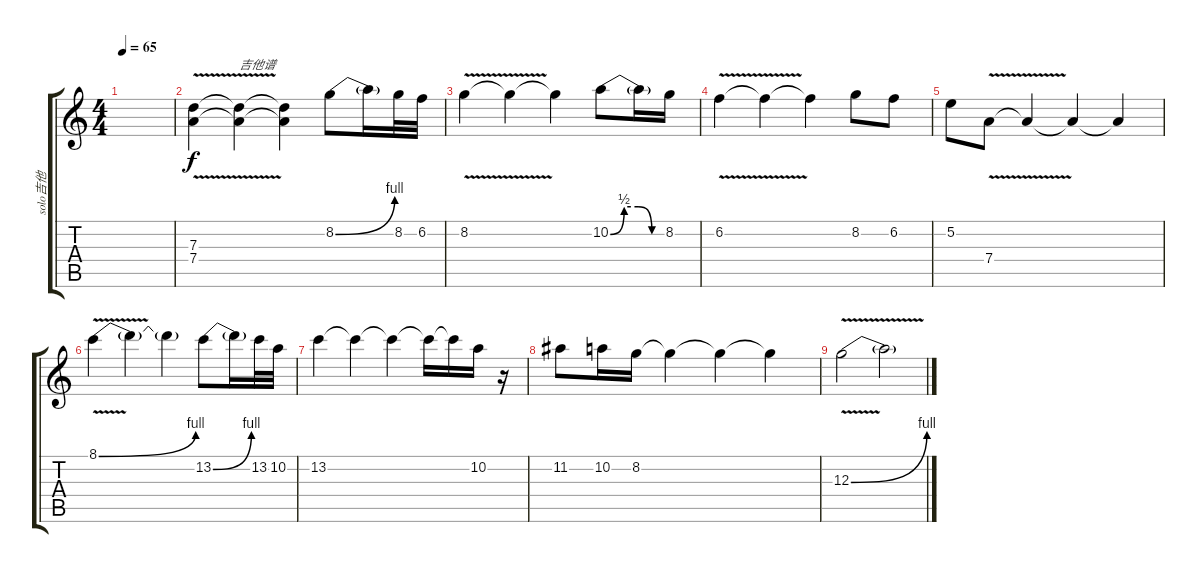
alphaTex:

\track ("solo吉他" "solo吉他") {instrument distortionguitar}
\staff {score tabs}
\tuning (E4 B3 G3 D3 A2 E2) {hide}
\ts (4 4)
\tempo 65
\clef g2
\ks c
|
(7.3{v} 7.4{v}).4 (7.3{t} 7.4{t}).4{txt "吉他谱"} (7.3{t} 7.4{t}).4 8.2{be (bend 0 0 60 4)}.8 8.2{t}.16 8.2.32 6.2.32 |
8.2{v}.4 8.2{t}.4 8.2{t}.4 10.2{be (custom 0 0 15 2 30 2 45 0 60 0)}.8 10.2{t}.16 8.2.16 |
6.2{v}.4 6.2{t}.4 6.2{t}.4 8.2.8 6.2.8 |
5.2.8 7.4{v}.8 7.4{t}.4 7.4{t}.4 7.4{t}.4 |
8.1{be (bend 0 0 60 4) v}.4 8.1{t}.4 8.1{t}.4 13.2{be (bend 0 0 60 4)}.8 13.2{t}.16 13.2.32 10.2.32 |
13.2.4 13.2{t}.4 13.2{t}.4 13.2{t}.16 13.2{t}.16 10.2.16 r.16 |
11.2.8 10.2.16 8.2.16 8.2{t}.4 8.2{t}.4 8.2{t}.4 |
12.3{be (bend 0 0 60 4) v}.2 12.3{t}.2
